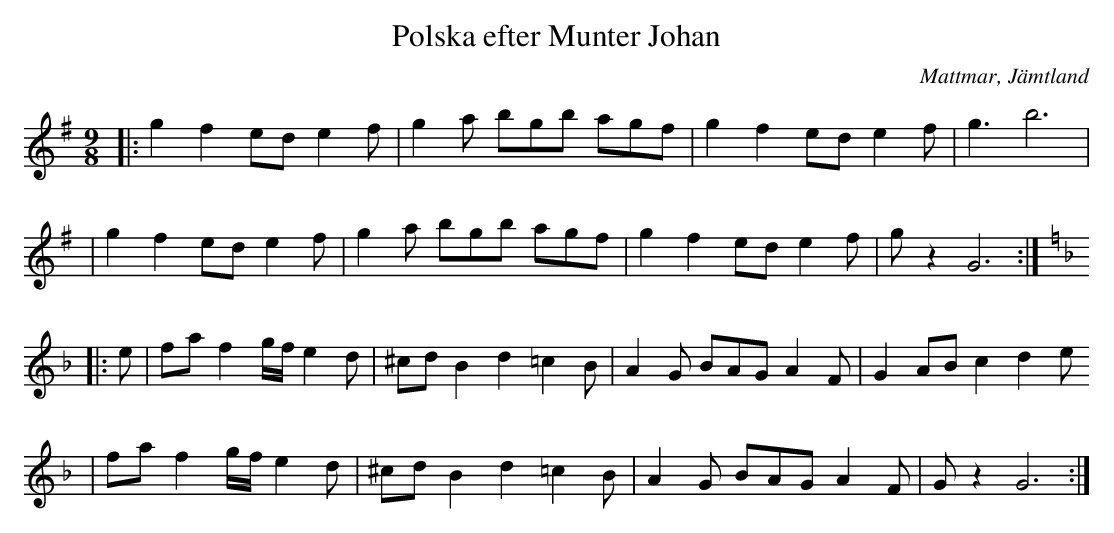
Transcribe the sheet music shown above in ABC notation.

X:1
T:Polska efter Munter Johan
O:Mattmar, Jämtland
M:9/8
L:1/8
K:G
|: g2 f2 ed e2f | g2a bgb agf | g2 f2 ed e2f | g3 b6 |
|g2 f2 ed e2f | g2a bgb agf | g2 f2 ed e2f | gz2 G6 :|
K:Dm
|:e |faf2g/f/e2d |^cdB2d2=c2B|A2G BAGA2F |G2ABc2 d2e
|faf2g/f/e2d |^cdB2d2=c2B|A2G BAGA2F |Gz2 G6:|
